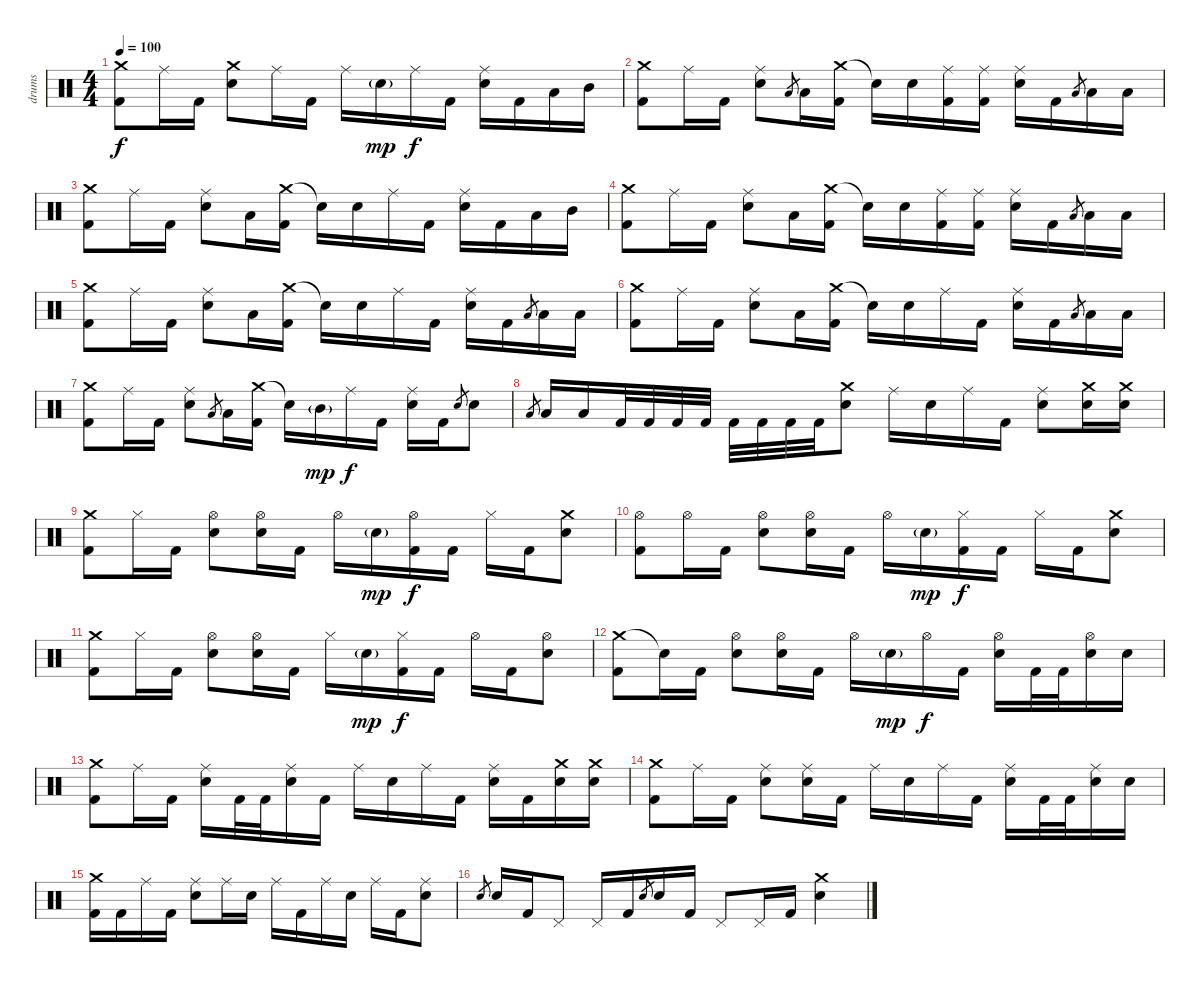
\track ("drums" "drums") {instrument percussion}
\staff {score}
\articulation defaults
\ts (4 4)
\tempo 100
\clef neutral
\ks c
("Crash medium (hit)" "Kick (hit) 2").8{dy f} "Ride (middle)".16 "Kick (hit) 2".16 ("Crash medium (hit)" "Snare (hit) 2").8 "Ride (middle)".16 "Kick (hit) 2".16 "Ride (middle)".16 "Snare (hit) 2"{g}.16{dy mp} "Ride (middle)".16{dy f} "Kick (hit) 2".16 ("Ride (middle)" "Snare (hit) 2").16 "Kick (hit) 2".16 "Low Tom (hit)".16 "Mid Tom (hit)".16 |
("Crash medium (hit)" "Kick (hit) 2").8 "Ride (middle)".16 "Kick (hit) 2".16 ("Ride (middle)" "Snare (hit) 2").8 "Low Tom (hit)".8{gr} "Low Tom (hit)".16 ("Crash medium (hit)" "Kick (hit) 2").16 "Snare (hit)"{t}.16 "Snare (hit) 2".16 ("Ride (middle)" "Kick (hit) 2").16 ("Ride (middle)" "Kick (hit) 2").16 ("Ride (middle)" "Snare (hit) 2").16 "Kick (hit) 2".16 "Low Tom (hit)".8{gr} "Low Tom (hit)".16 "Low Tom (hit)".16 |
("Crash medium (hit)" "Kick (hit) 2").8 "Ride (middle)".16 "Kick (hit) 2".16 ("Ride (middle)" "Snare (hit) 2").8 "Low Tom (hit)".16 ("Crash medium (hit)" "Kick (hit) 2").16 "Snare (hit)"{t}.16 "Snare (hit) 2".16 "Ride (middle)".16 "Kick (hit) 2".16 ("Ride (middle)" "Snare (hit) 2").16 "Kick (hit) 2".16 "Low Tom (hit)".16 "Mid Tom (hit)".16 |
("Crash medium (hit)" "Kick (hit) 2").8 "Ride (middle)".16 "Kick (hit) 2".16 ("Ride (middle)" "Snare (hit) 2").8 "Low Tom (hit)".16 ("Crash medium (hit)" "Kick (hit) 2").16 "Snare (hit)"{t}.16 "Snare (hit) 2".16 ("Ride (middle)" "Kick (hit) 2").16 ("Ride (middle)" "Kick (hit) 2").16 ("Ride (middle)" "Snare (hit) 2").16 "Kick (hit) 2".16 "Low Tom (hit)".8{gr} "Low Tom (hit)".16 "Low Tom (hit)".16 |
("Crash medium (hit)" "Kick (hit) 2").8 "Ride (middle)".16 "Kick (hit) 2".16 ("Ride (middle)" "Snare (hit) 2").8 "Low Tom (hit)".16 ("Crash medium (hit)" "Kick (hit) 2").16 "Snare (hit)"{t}.16 "Snare (hit) 2".16 "Ride (middle)".16 "Kick (hit) 2".16 ("Ride (middle)" "Snare (hit) 2").16 "Kick (hit) 2".16 "Low Tom (hit)".8{gr} "Low Tom (hit)".16 "Low Tom (hit)".16 |
("Crash medium (hit)" "Kick (hit) 2").8 "Ride (middle)".16 "Kick (hit) 2".16 ("Ride (middle)" "Snare (hit) 2").8 "Low Tom (hit)".16 ("Crash medium (hit)" "Kick (hit) 2").16 "Snare (hit)"{t}.16 "Snare (hit) 2".16 "Ride (middle)".16 "Kick (hit) 2".16 ("Ride (middle)" "Snare (hit) 2").16 "Kick (hit) 2".16 "Low Tom (hit)".8{gr} "Low Tom (hit)".16 "Low Tom (hit)".16 |
("Crash medium (hit)" "Kick (hit) 2").8 "Ride (middle)".16 "Kick (hit) 2".16 ("Ride (middle)" "Snare (hit) 2").8 "Low Tom (hit)".8{gr} "Low Tom (hit)".16 ("Crash medium (hit)" "Kick (hit) 2").16 "Snare (hit)"{t}.16 "Mid Tom (hit)"{g}.16{dy mp} "Ride (middle)".16{dy f} "Kick (hit) 2".16 ("Ride (middle)" "Snare (hit) 2").16 "Kick (hit) 2".16 "Snare (hit) 2".8{gr} "Snare (hit) 2".8 |
"Low Tom (hit)".8{gr} "Low Tom (hit)".16 "Low Tom (hit)".16 "Kick (hit) 2".32 "Kick (hit) 2".32 "Kick (hit) 2".32 "Kick (hit) 2".32 "Kick (hit) 2".32 "Kick (hit) 2".32 "Kick (hit) 2".32 "Kick (hit) 2".32 ("Crash medium (hit)" "Snare (hit) 2").8 "Ride (middle)".16 "Snare (hit) 2".16 "Ride (middle)".16 "Kick (hit) 2".16 ("Ride (middle)" "Snare (hit) 2").8 ("Crash medium (hit)" "Snare (hit) 2").16 ("Crash medium (hit)" "Snare (hit) 2").16 |
("Crash medium (hit)" "Kick (hit) 2").8 "Hi-Hat (closed)".16 "Kick (hit) 2".16 ("Hi-Hat (open)" "Snare (hit) 2").8 ("Hi-Hat (open)" "Snare (hit) 2").16 "Kick (hit) 2".16 "Hi-Hat (open)".16 "Snare (hit) 2"{g}.16{dy mp} ("Hi-Hat (open)" "Kick (hit) 2").16{dy f} "Kick (hit) 2".16 "Hi-Hat (closed)".16 "Kick (hit) 2".16 ("Crash medium (hit)" "Snare (hit) 2").8 |
("Hi-Hat (open)" "Kick (hit) 2").8 "Hi-Hat (open)".16 "Kick (hit) 2".16 ("Hi-Hat (open)" "Snare (hit) 2").8 ("Hi-Hat (open)" "Snare (hit) 2").16 "Kick (hit) 2".16 "Hi-Hat (open)".16 "Snare (hit) 2"{g}.16{dy mp} ("Hi-Hat (closed)" "Kick (hit) 2").16{dy f} "Kick (hit) 2".16 "Hi-Hat (closed)".16 "Kick (hit) 2".16 ("Crash medium (hit)" "Snare (hit) 2").8 |
("Crash medium (hit)" "Kick (hit) 2").8 "Hi-Hat (closed)".16 "Kick (hit) 2".16 ("Hi-Hat (open)" "Snare (hit) 2").8 ("Hi-Hat (open)" "Snare (hit) 2").16 "Kick (hit) 2".16 "Hi-Hat (closed)".16 "Snare (hit) 2"{g}.16{dy mp} ("Hi-Hat (closed)" "Kick (hit) 2").16{dy f} "Kick (hit) 2".16 "Hi-Hat (open)".16 "Kick (hit) 2".16 ("Hi-Hat (open)" "Snare (hit) 2").8 |
("Crash medium (hit)" "Kick (hit) 2").8 "Snare (hit)"{t}.16 "Kick (hit) 2".16 ("Hi-Hat (open)" "Snare (hit) 2").8 ("Hi-Hat (open)" "Snare (hit) 2").16 "Kick (hit) 2".16 "Hi-Hat (open)".16 "Snare (hit) 2"{g}.16{dy mp} "Hi-Hat (open)".16{dy f} "Kick (hit) 2".16 ("Hi-Hat (open)" "Snare (hit) 2").16 "Kick (hit) 2".32 "Kick (hit) 2".32 ("Hi-Hat (open)" "Snare (hit) 2").16 "Snare (hit) 2".16 |
("Crash medium (hit)" "Kick (hit) 2").8 "Ride (middle)".16 "Kick (hit) 2".16 ("Ride (middle)" "Snare (hit) 2").16 "Kick (hit) 2".32 "Kick (hit) 2".32 ("Ride (middle)" "Snare (hit) 2").16 "Kick (hit) 2".16 "Ride (middle)".16 "Snare (hit) 2".16 "Ride (middle)".16 "Kick (hit) 2".16 ("Ride (middle)" "Snare (hit) 2").16 "Kick (hit) 2".16 ("Crash medium (hit)" "Snare (hit) 2").16 ("Crash medium (hit)" "Snare (hit) 2").16 |
("Crash medium (hit)" "Kick (hit) 2").8 "Ride (middle)".16 "Kick (hit) 2".16 ("Ride (middle)" "Snare (hit) 2").8 ("Ride (middle)" "Snare (hit) 2").16 "Kick (hit) 2".16 "Ride (middle)".16 "Snare (hit) 2".16 "Ride (middle)".16 "Kick (hit) 2".16 ("Ride (middle)" "Snare (hit) 2").16 "Kick (hit) 2".32 "Kick (hit) 2".32 ("Ride (middle)" "Snare (hit) 2").16 "Snare (hit) 2".16 |
("Crash medium (hit)" "Kick (hit) 2").16 "Kick (hit) 2".16 "Ride (middle)".16 "Kick (hit) 2".16 ("Ride (middle)" "Snare (hit) 2").8 "Ride (middle)".16 "Snare (hit) 2".16 "Ride (middle)".16 "Kick (hit) 2".16 "Ride (middle)".16 "Snare (hit) 2".16 "Ride (middle)".16 "Kick (hit) 2".16 ("Ride (middle)" "Snare (hit) 2").8 |
"Snare (hit) 2".8{gr} "Snare (hit) 2".16 "Kick (hit) 2".16 "Pedal Hi-Hat (hit)".8 "Pedal Hi-Hat (hit)".16 "Kick (hit) 2".16 "Snare (hit) 2".8{gr} "Snare (hit) 2".16 "Kick (hit) 2".16 "Pedal Hi-Hat (hit)".8 "Pedal Hi-Hat (hit)".16 "Kick (hit) 2".16 ("Crash medium (hit)" "Snare (hit) 2").4
